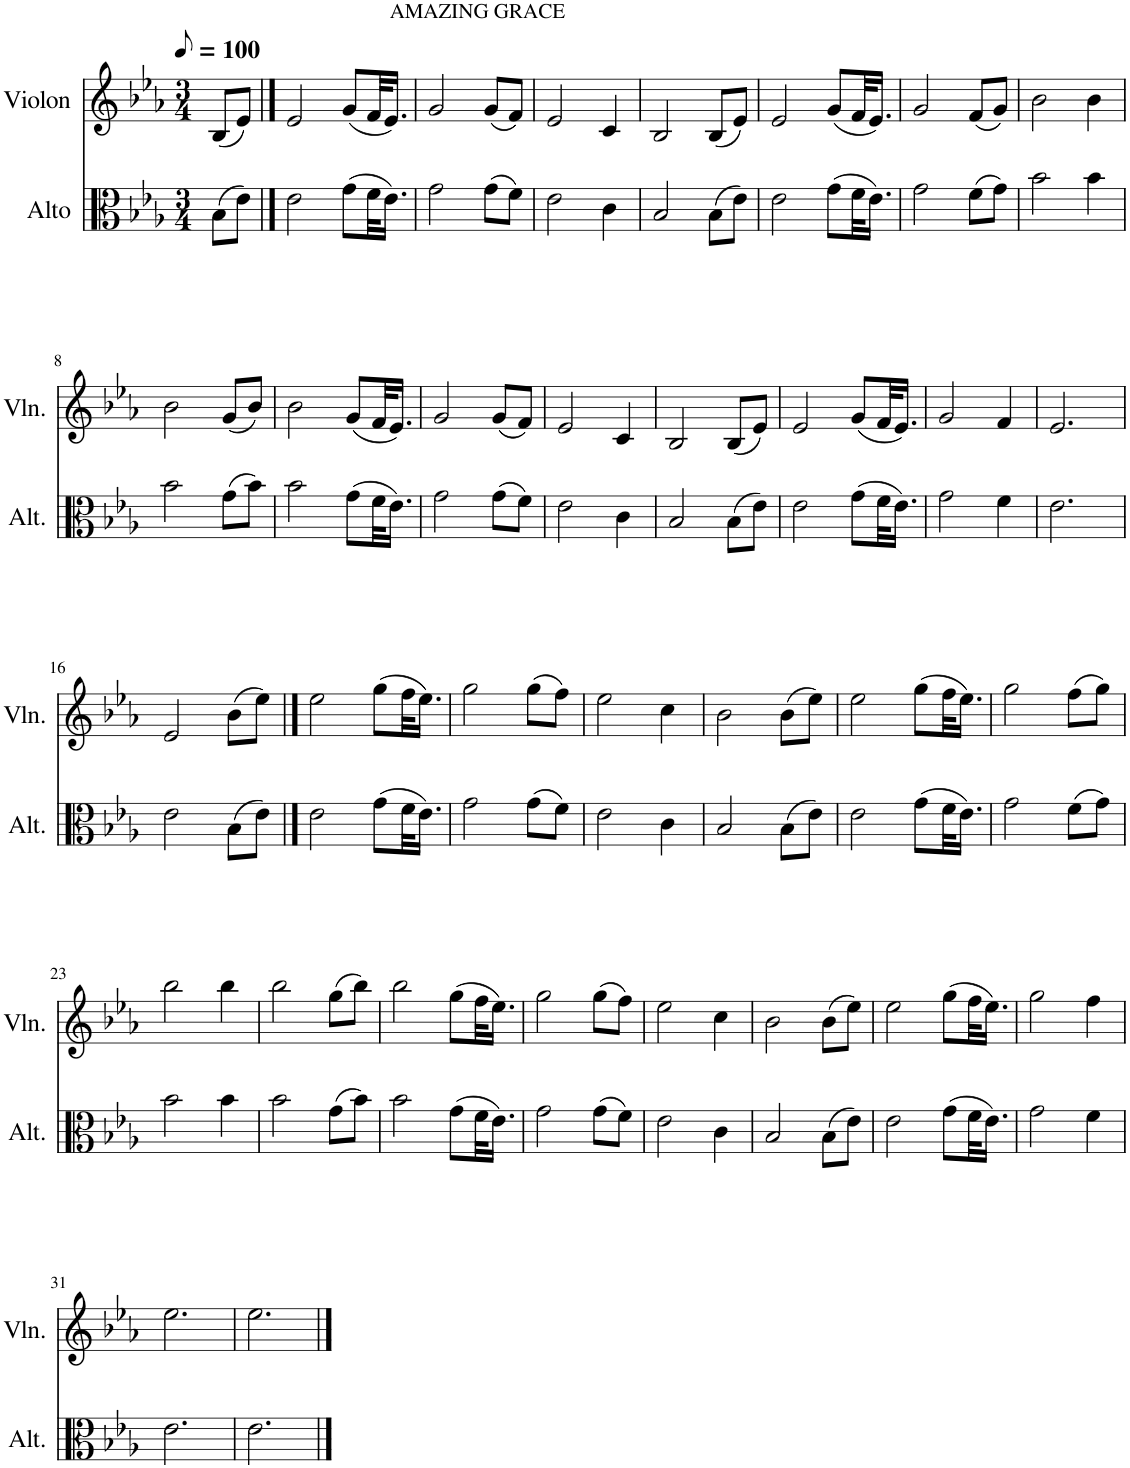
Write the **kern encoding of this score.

**kern	**kern
*part2	*part1
*staff2	*staff1
*I"Alto	*I"Violon
*I'Alt.	*I'Vln.
*clefC3	*clefG2
*k[b-e-a-]	*k[b-e-a-]
*M3/4	*M3/4
*MM50	*MM50
=	=
(8B-\L	(8B-/L
8e-\J)	8e-/J)
==1	==1
!	!LO:TX:a:t=AMAZING GRACE
2e-\	2e-/
(8g\L	(8g/L
32f\KL	32f/KL
16.e-\JJ)	16.e-/JJ)
=2	=2
2g\	2g/
(8g\L	(8g/L
8f\J)	8f/J)
=3	=3
2e-\	2e-/
4c\	4c/
=4	=4
2B-/	2B-/
(8B-\L	(8B-/L
8e-\J)	8e-/J)
=5	=5
2e-\	2e-/
(8g\L	(8g/L
32f\KL	32f/KL
16.e-\JJ)	16.e-/JJ)
=6	=6
2g\	2g/
(8f\L	(8f/L
8g\J)	8g/J)
=7	=7
2b-\	2b-\
4b-\	4b-\
!!LO:LB:g=z
=8	=8
2b-\	2b-\
(8g\L	(8g/L
8b-\J)	8b-/J)
=9	=9
2b-\	2b-\
(8g\L	(8g/L
32f\KL	32f/KL
16.e-\JJ)	16.e-/JJ)
=10	=10
2g\	2g/
(8g\L	(8g/L
8f\J)	8f/J)
=11	=11
2e-\	2e-/
4c\	4c/
=12	=12
2B-/	2B-/
(8B-\L	(8B-/L
8e-\J)	8e-/J)
=13	=13
2e-\	2e-/
(8g\L	(8g/L
32f\KL	32f/KL
16.e-\JJ)	16.e-/JJ)
=14	=14
2g\	2g/
4f\	4f/
=15	=15
2.e-\	2.e-/
!!LO:LB:g=z
=16	=16
2e-\	2e-/
(8B-\L	(8b-\L
8e-\J)	8ee-\J)
==17	==17
2e-\	2ee-\
(8g\L	(8gg\L
32f\KL	32ff\KL
16.e-\JJ)	16.ee-\JJ)
=18	=18
2g\	2gg\
(8g\L	(8gg\L
8f\J)	8ff\J)
=19	=19
2e-\	2ee-\
4c\	4cc\
=20	=20
2B-/	2b-\
(8B-\L	(8b-\L
8e-\J)	8ee-\J)
=21	=21
2e-\	2ee-\
(8g\L	(8gg\L
32f\KL	32ff\KL
16.e-\JJ)	16.ee-\JJ)
=22	=22
2g\	2gg\
(8f\L	(8ff\L
8g\J)	8gg\J)
!!LO:LB:g=z
=23	=23
2b-\	2bb-\
4b-\	4bb-\
=24	=24
2b-\	2bb-\
(8g\L	(8gg\L
8b-\J)	8bb-\J)
=25	=25
2b-\	2bb-\
(8g\L	(8gg\L
32f\KL	32ff\KL
16.e-\JJ)	16.ee-\JJ)
=26	=26
2g\	2gg\
(8g\L	(8gg\L
8f\J)	8ff\J)
=27	=27
2e-\	2ee-\
4c\	4cc\
=28	=28
2B-/	2b-\
(8B-\L	(8b-\L
8e-\J)	8ee-\J)
=29	=29
2e-\	2ee-\
(8g\L	(8gg\L
32f\KL	32ff\KL
16.e-\JJ)	16.ee-\JJ)
=30	=30
2g\	2gg\
4f\	4ff\
!!LO:LB:g=z
=31	=31
2.e-\	2.ee-\
=32	=32
2.e-\	2.ee-\
==	==
*-	*-
